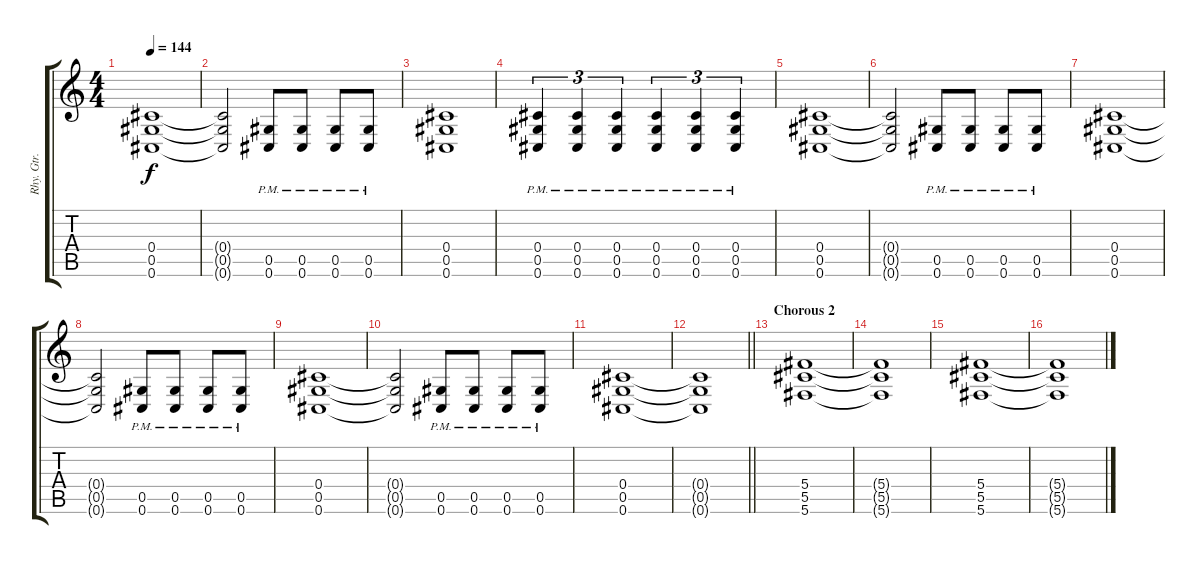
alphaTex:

\track ("Rhy. Gtr. 1" "Rhy. Gtr. ") {instrument distortionguitar}
\staff {score tabs}
\tuning (Eb4 Bb3 Gb3 Db3 Ab2 Db2) {hide}
\ts (4 4)
\tempo 144
\clef g2
\ks c
(0.4 0.5 0.6).1{dy f} |
(0.4{t} 0.5{t} 0.6{t}).2 (0.5{pm} 0.6{pm}).8 (0.5{pm} 0.6{pm}).8 (0.5{pm} 0.6{pm}).8 (0.5{pm} 0.6{pm}).8 |
(0.4 0.5 0.6).1 |
(0.4{pm} 0.5{pm} 0.6{pm}).4{tu (3 2)} (0.4{pm} 0.5{pm} 0.6{pm}).4{tu (3 2)} (0.4{pm} 0.5{pm} 0.6{pm}).4{tu (3 2)} (0.4{pm} 0.5{pm} 0.6{pm}).4{tu (3 2)} (0.4{pm} 0.5{pm} 0.6{pm}).4{tu (3 2)} (0.4{pm} 0.5{pm} 0.6{pm}).4{tu (3 2)} |
(0.4 0.5 0.6).1 |
(0.4{t} 0.5{t} 0.6{t}).2 (0.5{pm} 0.6{pm}).8 (0.5{pm} 0.6{pm}).8 (0.5{pm} 0.6{pm}).8 (0.5{pm} 0.6{pm}).8 |
(0.4 0.5 0.6).1 |
(0.4{t} 0.5{t} 0.6{t}).2 (0.5{pm} 0.6{pm}).8 (0.5{pm} 0.6{pm}).8 (0.5{pm} 0.6{pm}).8 (0.5{pm} 0.6{pm}).8 |
(0.4 0.5 0.6).1 |
(0.4{t} 0.5{t} 0.6{t}).2 (0.5{pm} 0.6{pm}).8 (0.5{pm} 0.6{pm}).8 (0.5{pm} 0.6{pm}).8 (0.5{pm} 0.6{pm}).8 |
(0.4 0.5 0.6).1 |
\barLineRight lightlight
(0.4{t} 0.5{t} 0.6{t}).1 |
\section ("" "Chorous 2")
(5.4 5.5 5.6).1{volume 5} |
(5.4{t} 5.5{t} 5.6{t}).1 |
(5.4 5.5 5.6).1 |
(5.4{t} 5.5{t} 5.6{t}).1
